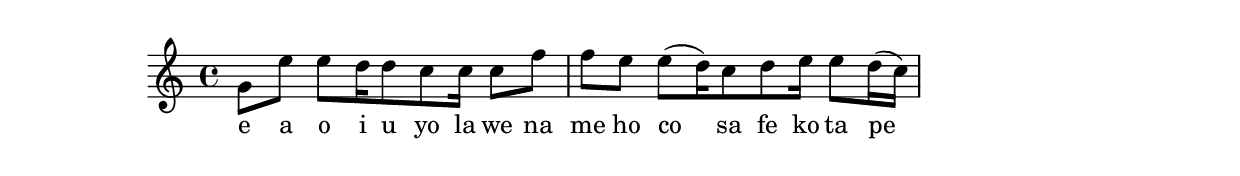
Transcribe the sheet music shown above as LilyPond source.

hailyanoltulum = \relative {
	g'8 e'8 e8 d16 d8 c8 c16 c8 f8 f8 e8 e8( d16) c8 d8 e16 e8 d16( c16)
}
tepaltolon = \lyricmode {
	e a o i u yo la we na me ho co sa fe ko ta pe
}
\score{
	<<
		\new Voice = "" {
			\time 4/4
			\clef treble
			\hailyanoltulum
		}
		\new Lyrics \lyricsto "" {
			\tepaltolon
		}
	>>
}
